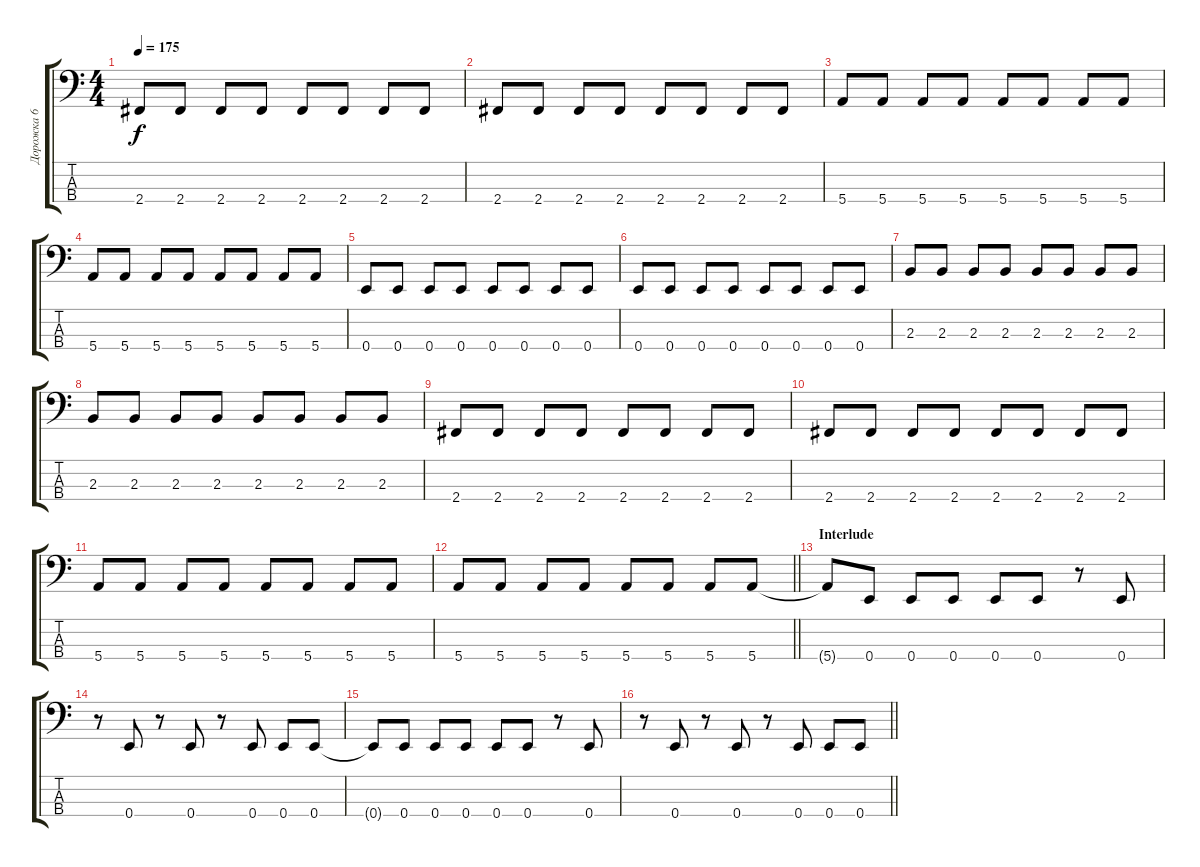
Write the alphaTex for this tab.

\track ("Дорожка 6" "Дорожка 6") {instrument electricbassfinger}
\staff {score tabs}
\tuning (G2 D2 A1 E1) {hide}
\ts (4 4)
\tempo 175
\clef f4
\ks c
2.4.8{dy f} 2.4.8 2.4.8 2.4.8 2.4.8 2.4.8 2.4.8 2.4.8 |
2.4.8 2.4.8 2.4.8 2.4.8 2.4.8 2.4.8 2.4.8 2.4.8 |
5.4.8 5.4.8 5.4.8 5.4.8 5.4.8 5.4.8 5.4.8 5.4.8 |
5.4.8 5.4.8 5.4.8 5.4.8 5.4.8 5.4.8 5.4.8 5.4.8 |
0.4.8 0.4.8 0.4.8 0.4.8 0.4.8 0.4.8 0.4.8 0.4.8 |
0.4.8 0.4.8 0.4.8 0.4.8 0.4.8 0.4.8 0.4.8 0.4.8 |
2.3.8 2.3.8 2.3.8 2.3.8 2.3.8 2.3.8 2.3.8 2.3.8 |
2.3.8 2.3.8 2.3.8 2.3.8 2.3.8 2.3.8 2.3.8 2.3.8 |
2.4.8 2.4.8 2.4.8 2.4.8 2.4.8 2.4.8 2.4.8 2.4.8 |
2.4.8 2.4.8 2.4.8 2.4.8 2.4.8 2.4.8 2.4.8 2.4.8 |
5.4.8 5.4.8 5.4.8 5.4.8 5.4.8 5.4.8 5.4.8 5.4.8 |
\barLineRight lightlight
5.4.8 5.4.8 5.4.8 5.4.8 5.4.8 5.4.8 5.4.8 5.4.8 |
\section ("" "Interlude")
5.4{t}.8 0.4.8 0.4.8 0.4.8 0.4.8 0.4.8 r.8 0.4.8 |
r.8 0.4.8 r.8 0.4.8 r.8 0.4.8 0.4.8 0.4.8 |
0.4{t}.8 0.4.8 0.4.8 0.4.8 0.4.8 0.4.8 r.8 0.4.8 |
\barLineRight lightlight
r.8 0.4.8 r.8 0.4.8 r.8 0.4.8 0.4.8 0.4.8
